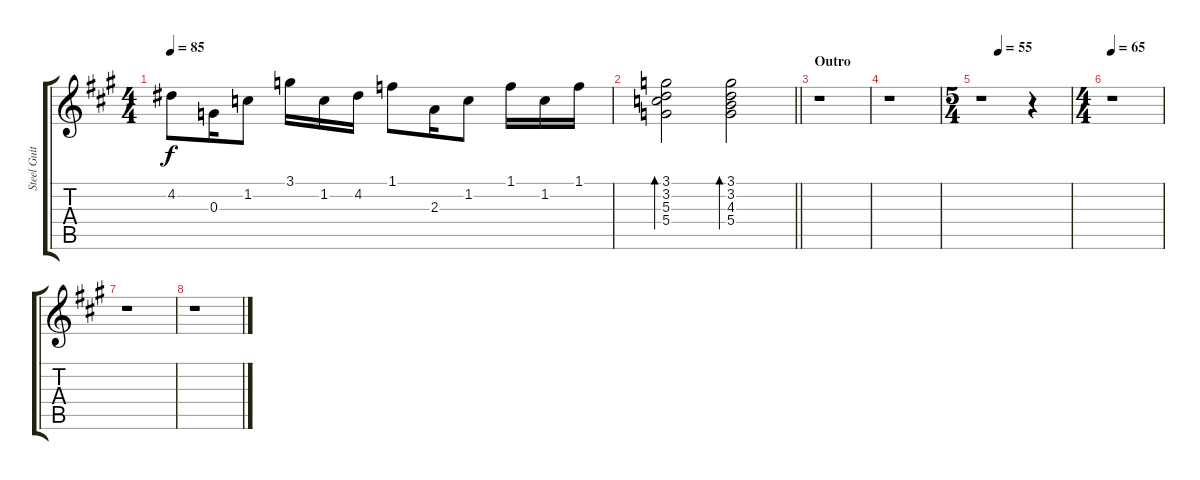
\track ("Steel Guitar" "Steel Guit") {instrument acousticguitarsteel}
\staff {score tabs}
\tuning (E4 B3 G3 D3 A2 E2) {hide}
\ts (4 4)
\tempo 85
\clef g2
\ks a
4.2.8{dy f} 0.3.16 1.2.8 3.1.16 1.2.16 4.2.16 1.1.8 2.3.16 1.2.8 1.1.16 1.2.16 1.1.16 |
\barLineRight lightlight
(3.1 3.2 5.3 5.4).2{bd 60} (3.1 3.2 4.3 5.4).2{bd 60} |
\section ("" "Outro")
r.1 |
r.1 |
\ts (5 4)
\tempo (55 0.2)
r.1 r.4 |
\ts (4 4)
\tempo 65
r.1 |
r.1 |
r.1
